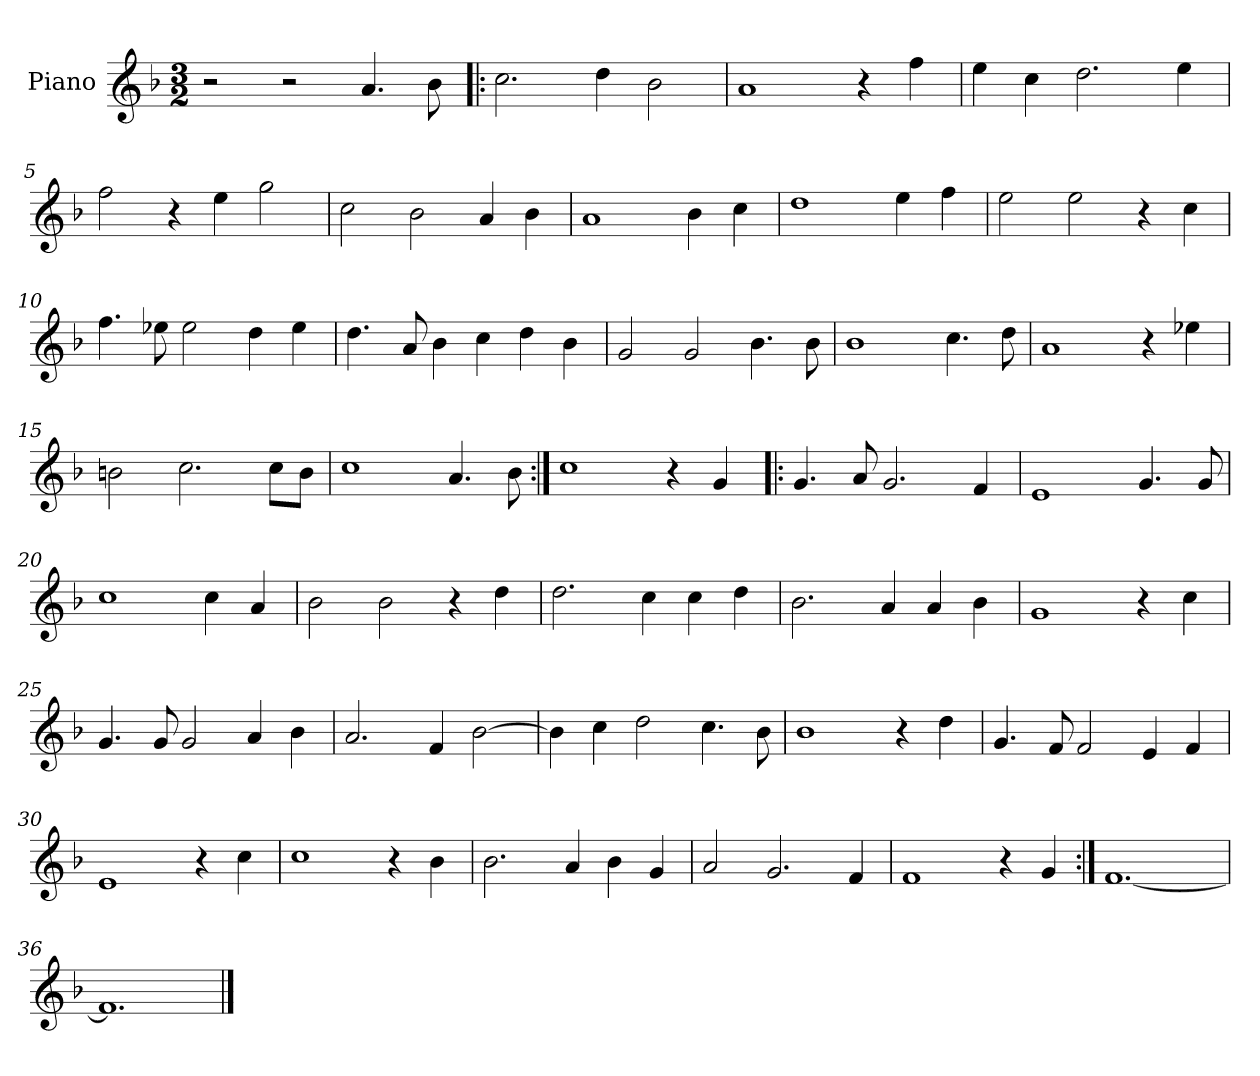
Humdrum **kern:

**kern
*part1
*staff1
*I"Piano
*I'Pno.
*clefG2
*k[b-]
*M3/2
=1
2r
2r
4.a/
8b-\
=2!|:
2.cc\
4dd\
2b-\
=3
1a
4r
4ff\
=4
4ee\
4cc\
2.dd\
4ee\
=5
2ff\
4r
4ee\
2gg\
=6
2cc\
2b-\
4a/
4b-\
=7
1a
4b-\
4cc\
=8
1dd
4ee\
4ff\
=9
2ee\
2ee\
4r
4cc\
!!LO:LB:g=z
=10
4.ff\
8ee-X\
2ee-\
4dd\
4ee-\
=11
4.dd\
8a/
4b-\
4cc\
4dd\
4b-\
=12
2g/
2g/
4.b-\
8b-\
=13
1b-
4.cc\
8dd\
=14
1a
4r
4ee-X\
=15
2bn\
2.cc\
8cc\L
8b\J
=16
1cc
4.a/
8b-\
=17:|!
1cc
4r
4g/
!!LO:LB:g=z
=18!|:
4.g/
8a/
2.g/
4f/
=19
1e
4.g/
8g/
=20
1cc
4cc\
4a/
=21
2b-\
2b-\
4r
4dd\
=22
2.dd\
4cc\
4cc\
4dd\
=23
2.b-\
4a/
4a/
4b-\
=24
1g
4r
4cc\
=25
4.g/
8g/
2g/
4a/
4b-\
!!LO:LB:g=z
=26
2.a/
4f/
[2b-\
=27
4b-\]
4cc\
2dd\
4.cc\
8b-\
=28
1b-
4r
4dd\
=29
4.g/
8f/
2f/
4e/
4f/
=30
1e
4r
4cc\
=31
1cc
4r
4b-\
=32
2.b-\
4a/
4b-\
4g/
=33
2a/
2.g/
4f/
=34
1f
4r
4g/
!!LO:LB:g=z
=35:|!
[1.f
=36
1.f]
==
*-
